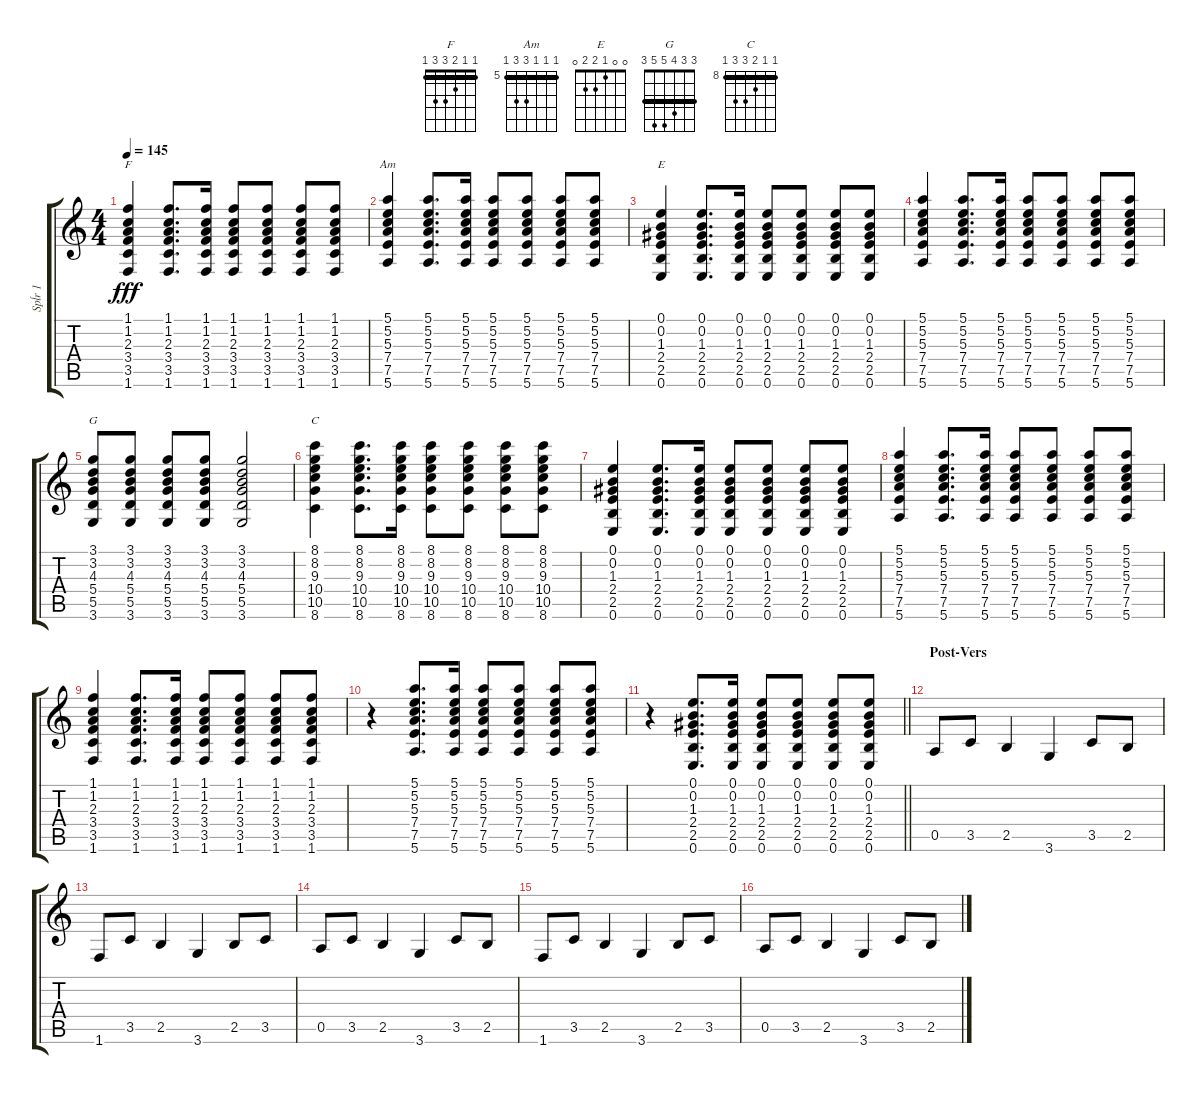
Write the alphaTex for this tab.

\track ("Spĺr 1" "Spĺr 1") {instrument overdrivenguitar}
\staff {score tabs}
\tuning (E4 B3 G3 D3 A2 E2) {hide}
\chord ("F" 1 1 2 3 3 1) {barre 1}
\chord ("Am" 5 5 5 7 7 5) {firstfret 5 barre 5}
\chord ("E" 0 0 1 2 2 0)
\chord ("G" 3 3 4 5 5 3) {barre 3}
\chord ("C" 8 8 9 10 10 8) {firstfret 8 barre 8}
\ts (4 4)
\tempo 145
\clef g2
\ks c
(1.1 1.2 2.3 3.4 3.5 1.6).4{ch "F" dy fff} (1.1 1.2 2.3 3.4 3.5 1.6).8{d} (1.1 1.2 2.3 3.4 3.5 1.6).16 (1.1 1.2 2.3 3.4 3.5 1.6).8 (1.1 1.2 2.3 3.4 3.5 1.6).8 (1.1 1.2 2.3 3.4 3.5 1.6).8 (1.1 1.2 2.3 3.4 3.5 1.6).8 |
(5.1 5.2 5.3 7.4 7.5 5.6).4{ch "Am"} (5.1 5.2 5.3 7.4 7.5 5.6).8{d} (5.1 5.2 5.3 7.4 7.5 5.6).16 (5.1 5.2 5.3 7.4 7.5 5.6).8 (5.1 5.2 5.3 7.4 7.5 5.6).8 (5.1 5.2 5.3 7.4 7.5 5.6).8 (5.1 5.2 5.3 7.4 7.5 5.6).8 |
(0.1 0.2 1.3 2.4 2.5 0.6).4{ch "E"} (0.1 0.2 1.3 2.4 2.5 0.6).8{d} (0.1 0.2 1.3 2.4 2.5 0.6).16 (0.1 0.2 1.3 2.4 2.5 0.6).8 (0.1 0.2 1.3 2.4 2.5 0.6).8 (0.1 0.2 1.3 2.4 2.5 0.6).8 (0.1 0.2 1.3 2.4 2.5 0.6).8 |
(5.1 5.2 5.3 7.4 7.5 5.6).4 (5.1 5.2 5.3 7.4 7.5 5.6).8{d} (5.1 5.2 5.3 7.4 7.5 5.6).16 (5.1 5.2 5.3 7.4 7.5 5.6).8 (5.1 5.2 5.3 7.4 7.5 5.6).8 (5.1 5.2 5.3 7.4 7.5 5.6).8 (5.1 5.2 5.3 7.4 7.5 5.6).8 |
(3.1 3.2 4.3 5.4 5.5 3.6).8{ch "G"} (3.1 3.2 4.3 5.4 5.5 3.6).8 (3.1 3.2 4.3 5.4 5.5 3.6).8 (3.1 3.2 4.3 5.4 5.5 3.6).8 (3.1 3.2 4.3 5.4 5.5 3.6).2 |
(8.1 8.2 9.3 10.4 10.5 8.6).4{ch "C"} (8.1 8.2 9.3 10.4 10.5 8.6).8{d} (8.1 8.2 9.3 10.4 10.5 8.6).16 (8.1 8.2 9.3 10.4 10.5 8.6).8 (8.1 8.2 9.3 10.4 10.5 8.6).8 (8.1 8.2 9.3 10.4 10.5 8.6).8 (8.1 8.2 9.3 10.4 10.5 8.6).8 |
(0.1 0.2 1.3 2.4 2.5 0.6).4 (0.1 0.2 1.3 2.4 2.5 0.6).8{d} (0.1 0.2 1.3 2.4 2.5 0.6).16 (0.1 0.2 1.3 2.4 2.5 0.6).8 (0.1 0.2 1.3 2.4 2.5 0.6).8 (0.1 0.2 1.3 2.4 2.5 0.6).8 (0.1 0.2 1.3 2.4 2.5 0.6).8 |
(5.1 5.2 5.3 7.4 7.5 5.6).4 (5.1 5.2 5.3 7.4 7.5 5.6).8{d} (5.1 5.2 5.3 7.4 7.5 5.6).16 (5.1 5.2 5.3 7.4 7.5 5.6).8 (5.1 5.2 5.3 7.4 7.5 5.6).8 (5.1 5.2 5.3 7.4 7.5 5.6).8 (5.1 5.2 5.3 7.4 7.5 5.6).8 |
(1.1 1.2 2.3 3.4 3.5 1.6).4 (1.1 1.2 2.3 3.4 3.5 1.6).8{d} (1.1 1.2 2.3 3.4 3.5 1.6).16 (1.1 1.2 2.3 3.4 3.5 1.6).8 (1.1 1.2 2.3 3.4 3.5 1.6).8 (1.1 1.2 2.3 3.4 3.5 1.6).8 (1.1 1.2 2.3 3.4 3.5 1.6).8 |
r.4 (5.1 5.2 5.3 7.4 7.5 5.6).8{d} (5.1 5.2 5.3 7.4 7.5 5.6).16 (5.1 5.2 5.3 7.4 7.5 5.6).8 (5.1 5.2 5.3 7.4 7.5 5.6).8 (5.1 5.2 5.3 7.4 7.5 5.6).8 (5.1 5.2 5.3 7.4 7.5 5.6).8 |
\barLineRight lightlight
r.4 (0.1 0.2 1.3 2.4 2.5 0.6).8{d} (0.1 0.2 1.3 2.4 2.5 0.6).16 (0.1 0.2 1.3 2.4 2.5 0.6).8 (0.1 0.2 1.3 2.4 2.5 0.6).8 (0.1 0.2 1.3 2.4 2.5 0.6).8 (0.1 0.2 1.3 2.4 2.5 0.6).8 |
\section ("" "Post-Vers")
0.5.8 3.5.8 2.5.4 3.6.4 3.5.8 2.5.8 |
1.6.8 3.5.8 2.5.4 3.6.4 2.5.8 3.5.8 |
0.5.8 3.5.8 2.5.4 3.6.4 3.5.8 2.5.8 |
1.6.8 3.5.8 2.5.4 3.6.4 2.5.8 3.5.8 |
0.5.8 3.5.8 2.5.4 3.6.4 3.5.8 2.5.8
